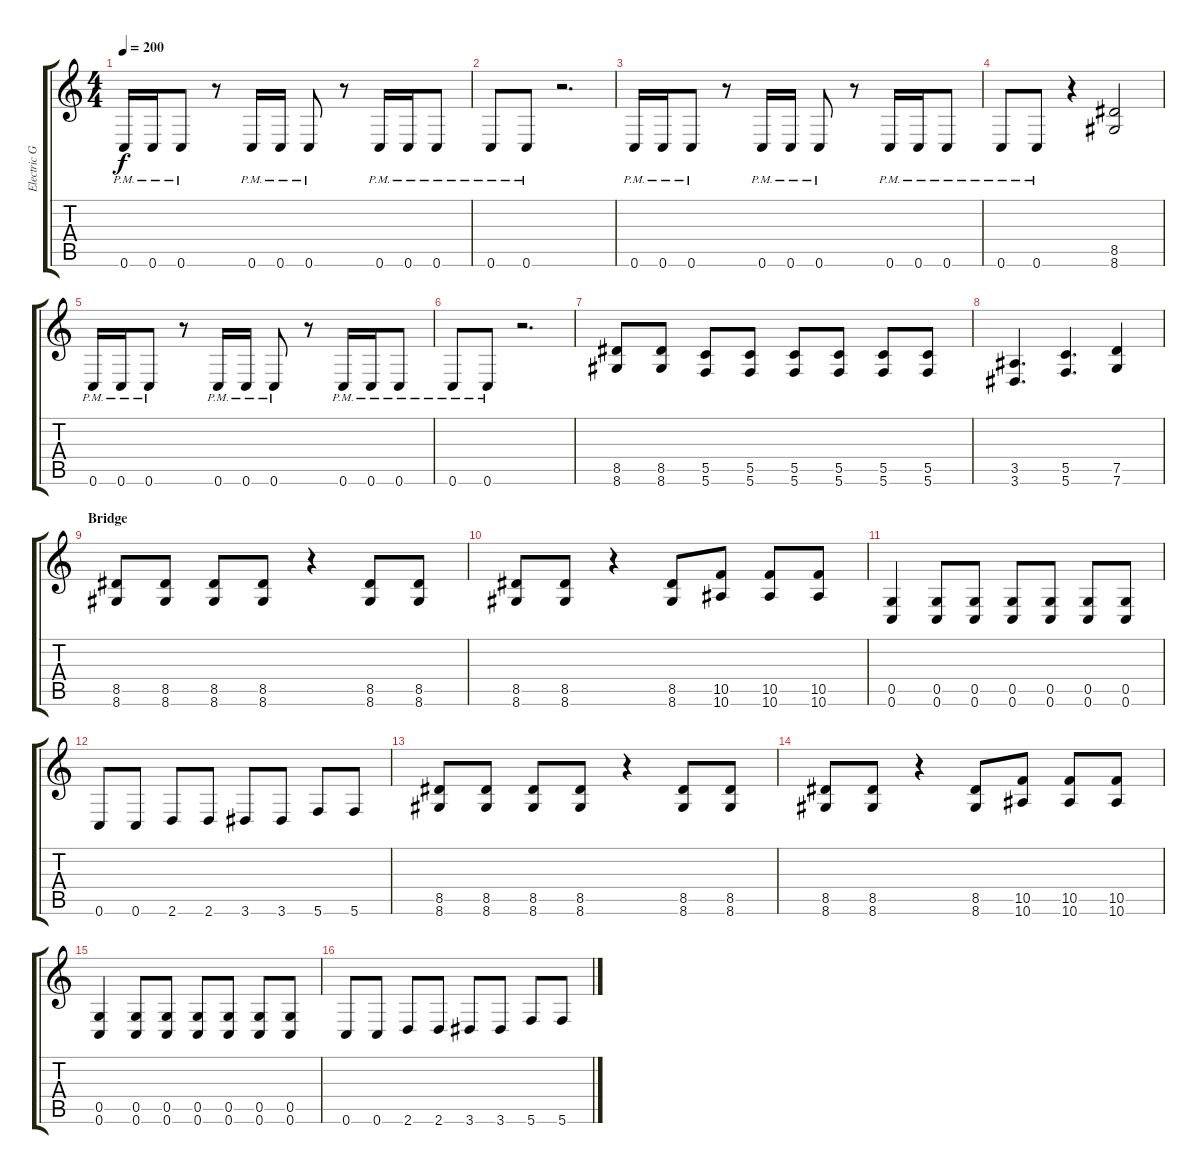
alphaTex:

\track ("Electric Guitar 2" "Electric G") {instrument distortionguitar}
\staff {score tabs}
\tuning (D4 A3 F3 C3 G2 C2) {hide}
\ts (4 4)
\tempo 200
\clef g2
\ks c
0.6{pm}.16{dy f} 0.6{pm}.16 0.6{pm}.8 r.8 0.6{pm}.16 0.6{pm}.16 0.6{pm}.8 r.8 0.6{pm}.16 0.6{pm}.16 0.6{pm}.8 |
0.6{pm}.8 0.6{pm}.8 r.2{d} |
0.6{pm}.16 0.6{pm}.16 0.6{pm}.8 r.8 0.6{pm}.16 0.6{pm}.16 0.6{pm}.8 r.8 0.6{pm}.16 0.6{pm}.16 0.6{pm}.8 |
0.6{pm}.8 0.6{pm}.8 r.4 (8.5 8.6).2 |
0.6{pm}.16 0.6{pm}.16 0.6{pm}.8 r.8 0.6{pm}.16 0.6{pm}.16 0.6{pm}.8 r.8 0.6{pm}.16 0.6{pm}.16 0.6{pm}.8 |
0.6{pm}.8 0.6{pm}.8 r.2{d} |
(8.5 8.6).8 (8.5 8.6).8 (5.5 5.6).8 (5.5 5.6).8 (5.5 5.6).8 (5.5 5.6).8 (5.5 5.6).8 (5.5 5.6).8 |
(3.5 3.6).4{d} (5.5 5.6).4{d} (7.5 7.6).4 |
\section ("" "Bridge")
(8.5 8.6).8 (8.5 8.6).8 (8.5 8.6).8 (8.5 8.6).8 r.4 (8.5 8.6).8 (8.5 8.6).8 |
(8.5 8.6).8 (8.5 8.6).8 r.4 (8.5 8.6).8 (10.5 10.6).8 (10.5 10.6).8 (10.5 10.6).8 |
(0.5 0.6).4 (0.5 0.6).8 (0.5 0.6).8 (0.5 0.6).8 (0.5 0.6).8 (0.5 0.6).8 (0.5 0.6).8 |
0.6.8 0.6.8 2.6.8 2.6.8 3.6.8 3.6.8 5.6.8 5.6.8 |
(8.5 8.6).8 (8.5 8.6).8 (8.5 8.6).8 (8.5 8.6).8 r.4 (8.5 8.6).8 (8.5 8.6).8 |
(8.5 8.6).8 (8.5 8.6).8 r.4 (8.5 8.6).8 (10.5 10.6).8 (10.5 10.6).8 (10.5 10.6).8 |
(0.5 0.6).4 (0.5 0.6).8 (0.5 0.6).8 (0.5 0.6).8 (0.5 0.6).8 (0.5 0.6).8 (0.5 0.6).8 |
0.6.8 0.6.8 2.6.8 2.6.8 3.6.8 3.6.8 5.6.8 5.6.8
